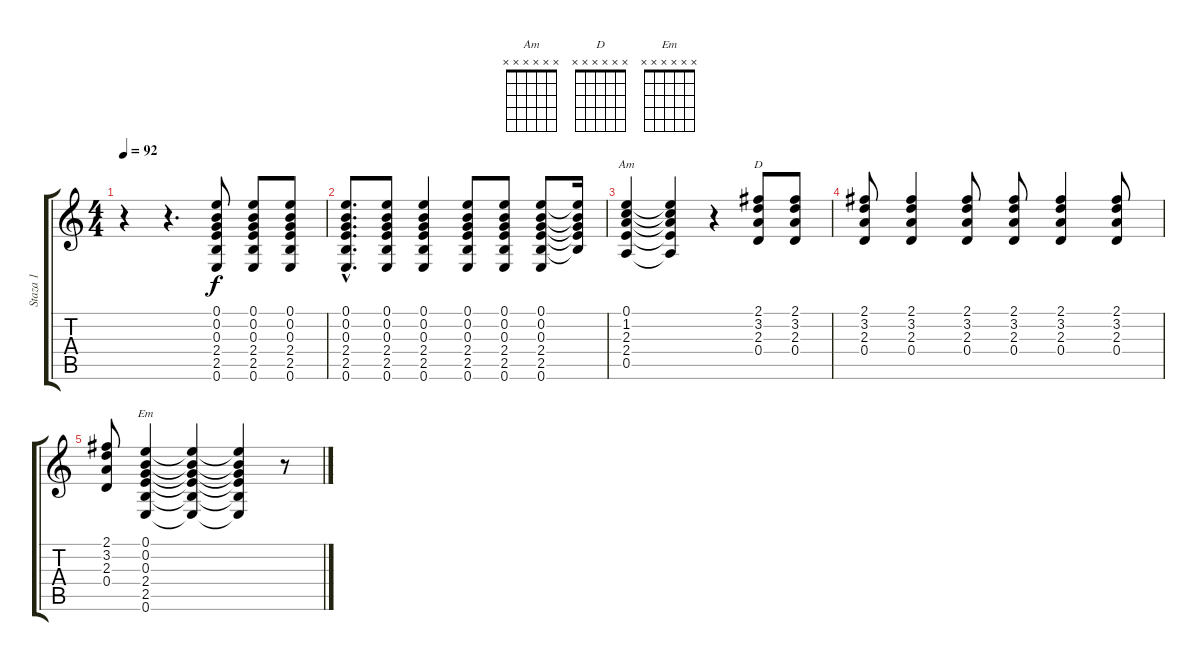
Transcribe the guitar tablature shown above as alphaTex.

\track ("Staza 1" "Staza 1") {instrument acousticguitarsteel}
\staff {score tabs}
\tuning (E4 B3 G3 D3 A2 E2) {hide}
\chord ("Am" x x x x x x)
\chord ("D" x x x x x x)
\chord ("Em" x x x x x x)
\ts (4 4)
\tempo 92
\clef g2
\ks c
r.4{dy f} r.4{d} (0.1 0.2 0.3 2.4 2.5 0.6).8 (0.1 0.2 0.3 2.4 2.5 0.6).8 (0.1 0.2 0.3 2.4 2.5 0.6).8 |
(0.1{hac} 0.2{hac} 0.3{hac} 2.4{hac} 2.5{hac} 0.6{hac}).8{d} (0.1 0.2 0.3 2.4 2.5 0.6).8 (0.1 0.2 0.3 2.4 2.5 0.6).4 (0.1 0.2 0.3 2.4 2.5 0.6).8 (0.1 0.2 0.3 2.4 2.5 0.6).8 (0.1 0.2 0.3 2.4 2.5 0.6).8 (0.1{t} 0.2{t} 0.3{t} 2.4{t} 2.5{t}).16 |
(0.1 1.2 2.3 2.4 0.5).4{ch "Am"} (0.1{t} 1.2{t} 2.3{t} 2.4{t} 0.5{t}).4 r.4 (2.1 3.2 2.3 0.4).8{ch "D"} (2.1 3.2 2.3 0.4).8 |
(2.1 3.2 2.3 0.4).8 (2.1 3.2 2.3 0.4).4 (2.1 3.2 2.3 0.4).8 (2.1 3.2 2.3 0.4).8 (2.1 3.2 2.3 0.4).4 (2.1 3.2 2.3 0.4).8 |
(2.1 3.2 2.3 0.4).8 (0.1 0.2 0.3 2.4 2.5 0.6).4{ch "Em"} (0.1{t} 0.2{t} 0.3{t} 2.4{t} 2.5{t} 0.6{t}).4 (0.1{t} 0.2{t} 0.3{t} 2.4{t} 2.5{t} 0.6{t}).4 r.8
